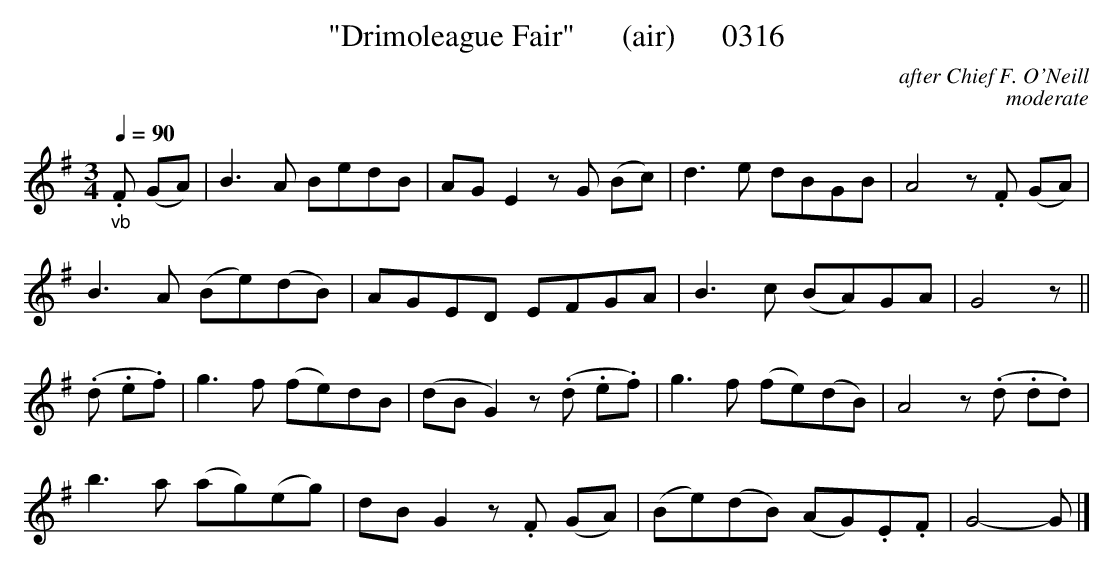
X:1
T:"Drimoleague Fair"      (air)      0316
C:after Chief F. O'Neill
C:moderate
Q:1/4=90
M:3/4
L:1/8
K:G
"_vb".F (GA)|B3A BedB|AG E2zG (Bc)|d3e dBGB|A4z.F (GA)|
B3A (Be)(dB)|AGED EFGA|B3c (BA)GA|G4z||
(.d .e.f)|g3f (fe)dB|(dB G2)z(.d .e.f)|g3f (fe)(dB)|A4z(.d .d.d)|
b3a (ag)(eg)|dB G2z.F (GA)|(Be)(dB) (AG).E.F|G4-G |]
